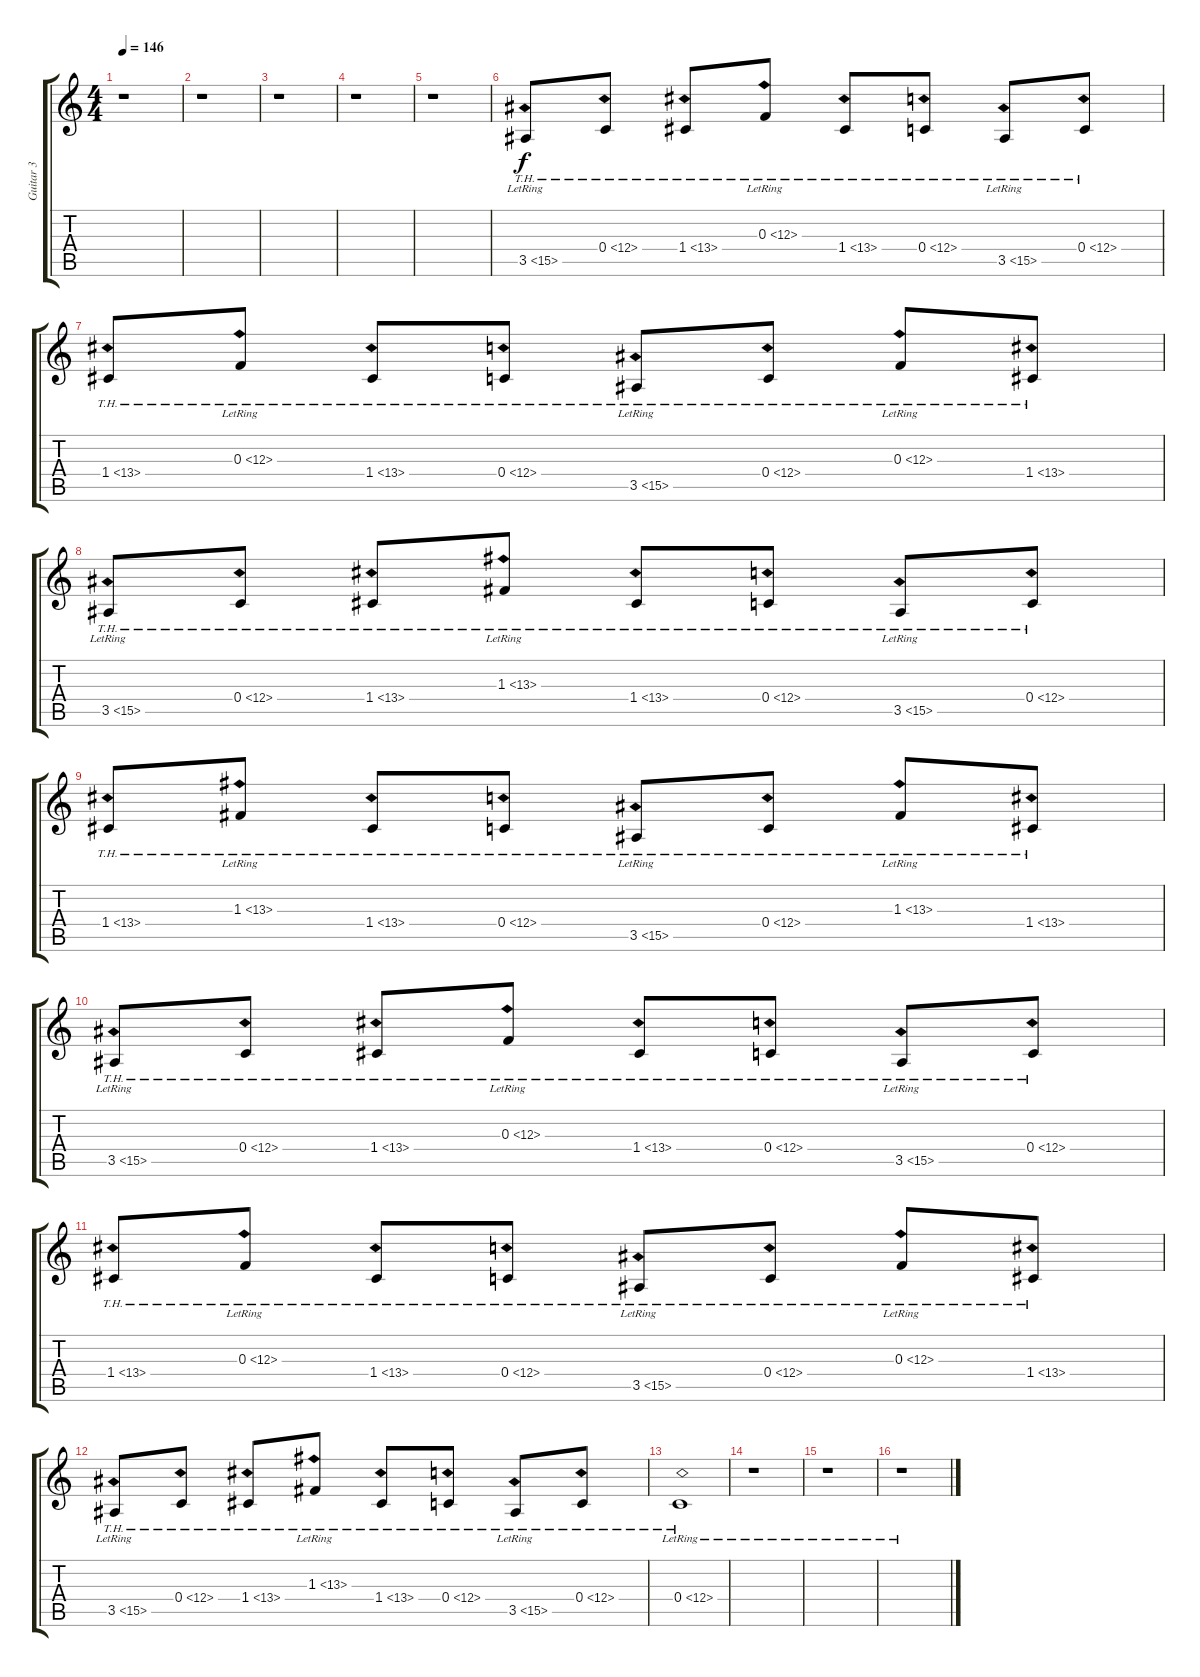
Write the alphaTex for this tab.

\track ("Guitar 3" "Guitar 3") {instrument electricguitarclean}
\staff {score tabs}
\tuning (D4 A3 F3 C3 G2 C2) {hide}
\ts (4 4)
\tempo 146
\clef g2
\ks c
r.1{dy f} |
r.1 |
r.1 |
r.1 |
r.1 |
3.5{th 12 lr}.8{volume 13 instrument electricguitarclean} 0.4{th 12}.8 1.4{th 12}.8 0.3{th 12 lr}.8 1.4{th 12}.8 0.4{th 12}.8 3.5{th 12 lr}.8 0.4{th 12}.8 |
1.4{th 12}.8 0.3{th 12 lr}.8 1.4{th 12}.8 0.4{th 12}.8 3.5{th 12 lr}.8 0.4{th 12}.8 0.3{th 12 lr}.8 1.4{th 12}.8 |
3.5{th 12 lr}.8 0.4{th 12}.8 1.4{th 12}.8 1.3{th 12 lr}.8 1.4{th 12}.8 0.4{th 12}.8 3.5{th 12 lr}.8 0.4{th 12}.8 |
1.4{th 12}.8 1.3{th 12 lr}.8 1.4{th 12}.8 0.4{th 12}.8 3.5{th 12 lr}.8 0.4{th 12}.8 1.3{th 12 lr}.8 1.4{th 12}.8 |
3.5{th 12 lr}.8 0.4{th 12}.8 1.4{th 12}.8 0.3{th 12 lr}.8 1.4{th 12}.8 0.4{th 12}.8 3.5{th 12 lr}.8 0.4{th 12}.8 |
1.4{th 12}.8 0.3{th 12 lr}.8 1.4{th 12}.8 0.4{th 12}.8 3.5{th 12 lr}.8 0.4{th 12}.8 0.3{th 12 lr}.8 1.4{th 12}.8 |
3.5{th 12 lr}.8 0.4{th 12}.8 1.4{th 12}.8 1.3{th 12 lr}.8 1.4{th 12}.8 0.4{th 12}.8 3.5{th 12 lr}.8 0.4{th 12}.8 |
0.4{th 12 lr}.1 |
r.1 |
r.1 |
r.1
